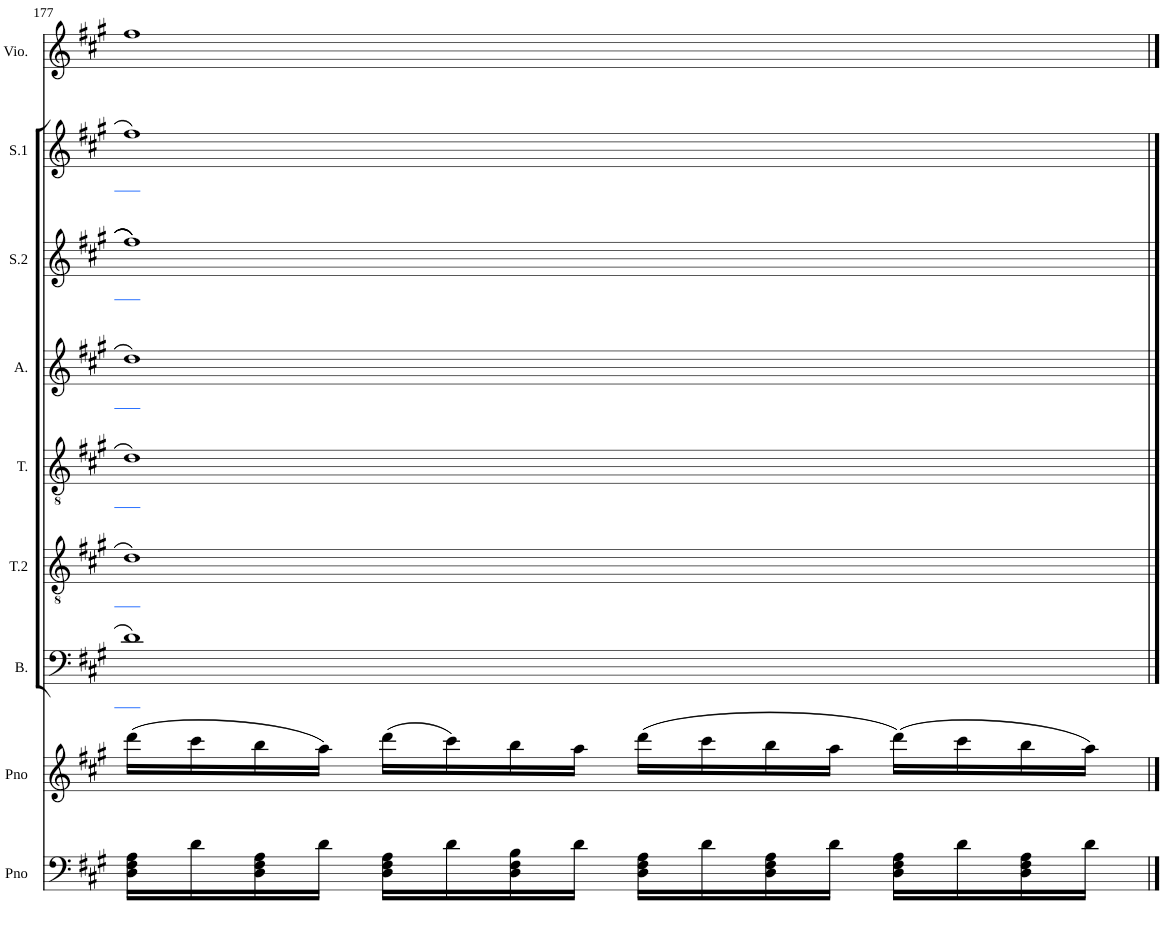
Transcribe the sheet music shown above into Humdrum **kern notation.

**kern	**kern	**kern	**kern	**kern	**kern	**kern	**kern	**kern
*part9	*part8	*part7	*part6	*part5	*part4	*part3	*part2	*part1
*staff9	*staff8	*staff7	*staff6	*staff5	*staff4	*staff3	*staff2	*staff1
*I"Piano	*I"Piano	*I"Bass	*I"T.2	*I"T.1	*I"Alto	*I"S.2	*I"S.1	*I"Violetta
*I'Pno	*I'Pno	*I'B.	*I'T.2	*I'T.	*I'A.	*I'S.2	*I'S.1	*I'Vio.
!!LO:PB:g=z
*clefF4	*clefG2	*clefF4	*clefGv2	*clefGv2	*clefG2	*clefG2	*clefG2	*clefG2
*k[f#c#g#]	*k[f#c#g#]	*k[f#c#g#]	*k[f#c#g#]	*k[f#c#g#]	*k[f#c#g#]	*k[f#c#g#]	*k[f#c#g#]	*k[f#c#g#]
*A:	*A:	*A:	*A:	*A:	*A:	*A:	*A:	*A:
*M4/4	*M4/4	*M4/4	*M4/4	*M4/4	*M4/4	*M4/4	*M4/4	*M4/4
*met(c)	*met(c)	*met(c)	*met(c)	*met(c)	*met(c)	*met(c)	*met(c)	*met(c)
=177	=177	=177	=177	=177	=177	=177	=177	=177
16D\ 16F#\ 16A\LL	(16ddd\LL	1d	1d	1d	1dd	1ff#	1ff#	1ff#
16d\	16ccc#\	.	.	.	.	.	.	.
16D\ 16F#\ 16A\	16bb\	.	.	.	.	.	.	.
16d\JJ	16aa\JJ)	.	.	.	.	.	.	.
16D\ 16F#\ 16A\LL	(16ddd\LL	.	.	.	.	.	.	.
16d\	16ccc#\)	.	.	.	.	.	.	.
16D\ 16F#\ 16B\	16bb\	.	.	.	.	.	.	.
16d\JJ	16aa\JJ	.	.	.	.	.	.	.
16D\ 16F#\ 16A\LL	(16ddd\LL	.	.	.	.	.	.	.
16d\	16ccc#\	.	.	.	.	.	.	.
16D\ 16F#\ 16A\	16bb\	.	.	.	.	.	.	.
16d\JJ	16aa\JJ	.	.	.	.	.	.	.
16D\ 16F#\ 16A\LL	(16ddd\LL)	.	.	.	.	.	.	.
16d\	16ccc#\	.	.	.	.	.	.	.
16D\ 16F#\ 16A\	16bb\	.	.	.	.	.	.	.
16d\JJ	16aa\JJ)	.	.	.	.	.	.	.
==	==	==	==	==	==	==	==	==
*-	*-	*-	*-	*-	*-	*-	*-	*-
